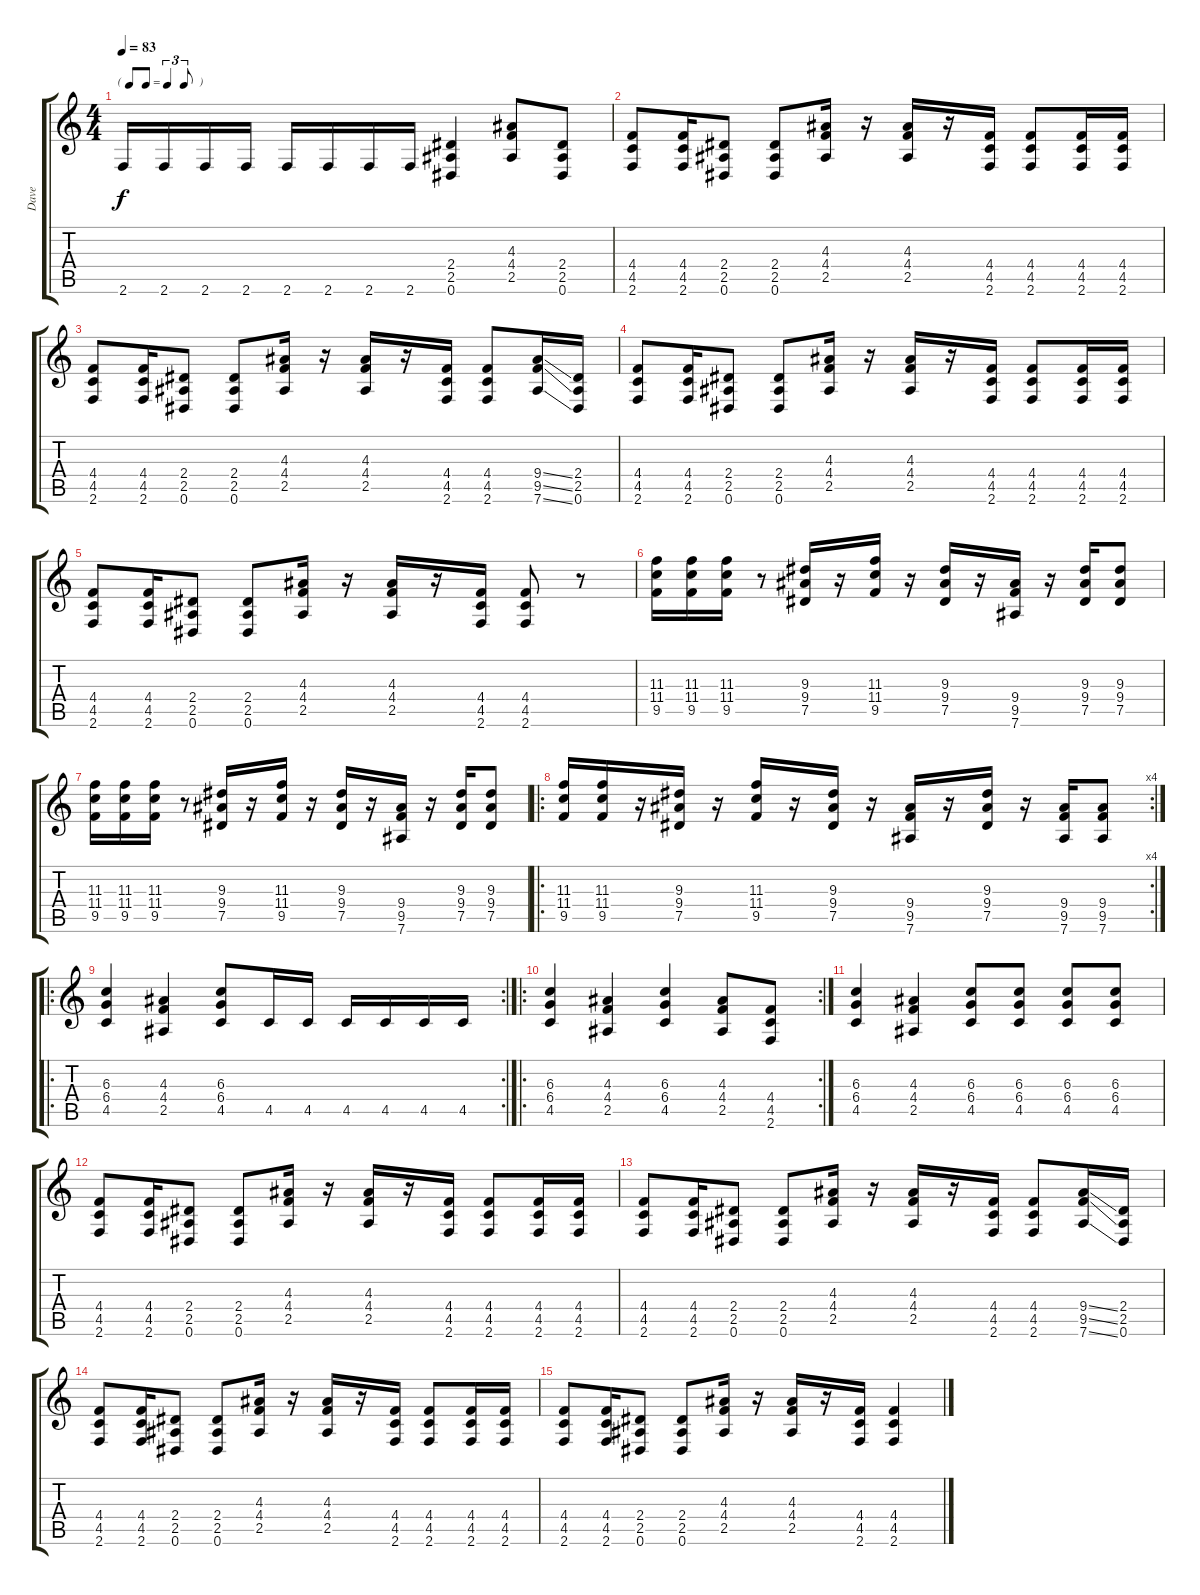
\track ("Dave" "Dave") {instrument overdrivenguitar}
\staff {score tabs}
\tuning (Eb4 Bb3 Gb3 Db3 Ab2 Eb2) {hide}
\ts (4 4)
\tf triplet8th
\tempo 83
\clef g2
\ks c
2.6.16{dy f} 2.6.16 2.6.16 2.6.16 2.6.16 2.6.16 2.6.16 2.6.16 (2.4 2.5 0.6).4 (4.3 4.4 2.5).8 (2.4 2.5 0.6).8 |
(4.4 4.5 2.6).8 (4.4 4.5 2.6).16 (2.4 2.5 0.6).8 (2.4 2.5 0.6).8 (4.3 4.4 2.5).16 r.16 (4.3 4.4 2.5).16 r.16 (4.4 4.5 2.6).16 (4.4 4.5 2.6).8 (4.4 4.5 2.6).16 (4.4 4.5 2.6).16 |
(4.4 4.5 2.6).8 (4.4 4.5 2.6).16 (2.4 2.5 0.6).8 (2.4 2.5 0.6).8 (4.3 4.4 2.5).16 r.16 (4.3 4.4 2.5).16 r.16 (4.4 4.5 2.6).16 (4.4 4.5 2.6).8 (9.4{ss} 9.5{ss} 7.6{ss}).16 (2.4 2.5 0.6).16 |
(4.4 4.5 2.6).8 (4.4 4.5 2.6).16 (2.4 2.5 0.6).8 (2.4 2.5 0.6).8 (4.3 4.4 2.5).16 r.16 (4.3 4.4 2.5).16 r.16 (4.4 4.5 2.6).16 (4.4 4.5 2.6).8 (4.4 4.5 2.6).16 (4.4 4.5 2.6).16 |
(4.4 4.5 2.6).8 (4.4 4.5 2.6).16 (2.4 2.5 0.6).8 (2.4 2.5 0.6).8 (4.3 4.4 2.5).16 r.16 (4.3 4.4 2.5).16 r.16 (4.4 4.5 2.6).16 (4.4 4.5 2.6).8 r.8 |
(11.3 11.4 9.5).16 (11.3 11.4 9.5).16 (11.3 11.4 9.5).16 r.8 (9.3 9.4 7.5).16 r.16 (11.3 11.4 9.5).16 r.16 (9.3 9.4 7.5).16 r.16 (9.4 9.5 7.6).16 r.16 (9.3 9.4 7.5).16 (9.3 9.4 7.5).8 |
(11.3 11.4 9.5).16 (11.3 11.4 9.5).16 (11.3 11.4 9.5).16 r.8 (9.3 9.4 7.5).16 r.16 (11.3 11.4 9.5).16 r.16 (9.3 9.4 7.5).16 r.16 (9.4 9.5 7.6).16 r.16 (9.3 9.4 7.5).16 (9.3 9.4 7.5).8 |
\ro
\rc 4
(11.3 11.4 9.5).16 (11.3 11.4 9.5).16 r.16 (9.3 9.4 7.5).16 r.16 (11.3 11.4 9.5).16 r.16 (9.3 9.4 7.5).16 r.16 (9.4 9.5 7.6).16 r.16 (9.3 9.4 7.5).16 r.16 (9.4 9.5 7.6).16 (9.4 9.5 7.6).8 |
\ro
\rc 2
(6.3 6.4 4.5).4 (4.3 4.4 2.5).4 (6.3 6.4 4.5).8 4.5.16 4.5.16 4.5.16 4.5.16 4.5.16 4.5.16 |
\ro
\rc 2
(6.3 6.4 4.5).4 (4.3 4.4 2.5).4 (6.3 6.4 4.5).4 (4.3 4.4 2.5).8 (4.4 4.5 2.6).8 |
(6.3 6.4 4.5).4 (4.3 4.4 2.5).4 (6.3 6.4 4.5).8 (6.3 6.4 4.5).8 (6.3 6.4 4.5).8 (6.3 6.4 4.5).8 |
(4.4 4.5 2.6).8 (4.4 4.5 2.6).16 (2.4 2.5 0.6).8 (2.4 2.5 0.6).8 (4.3 4.4 2.5).16 r.16 (4.3 4.4 2.5).16 r.16 (4.4 4.5 2.6).16 (4.4 4.5 2.6).8 (4.4 4.5 2.6).16 (4.4 4.5 2.6).16 |
(4.4 4.5 2.6).8 (4.4 4.5 2.6).16 (2.4 2.5 0.6).8 (2.4 2.5 0.6).8 (4.3 4.4 2.5).16 r.16 (4.3 4.4 2.5).16 r.16 (4.4 4.5 2.6).16 (4.4 4.5 2.6).8 (9.4{ss} 9.5{ss} 7.6{ss}).16 (2.4 2.5 0.6).16 |
(4.4 4.5 2.6).8 (4.4 4.5 2.6).16 (2.4 2.5 0.6).8 (2.4 2.5 0.6).8 (4.3 4.4 2.5).16 r.16 (4.3 4.4 2.5).16 r.16 (4.4 4.5 2.6).16 (4.4 4.5 2.6).8 (4.4 4.5 2.6).16 (4.4 4.5 2.6).16 |
(4.4 4.5 2.6).8 (4.4 4.5 2.6).16 (2.4 2.5 0.6).8 (2.4 2.5 0.6).8 (4.3 4.4 2.5).16 r.16 (4.3 4.4 2.5).16 r.16 (4.4 4.5 2.6).16 (4.4 4.5 2.6).4
